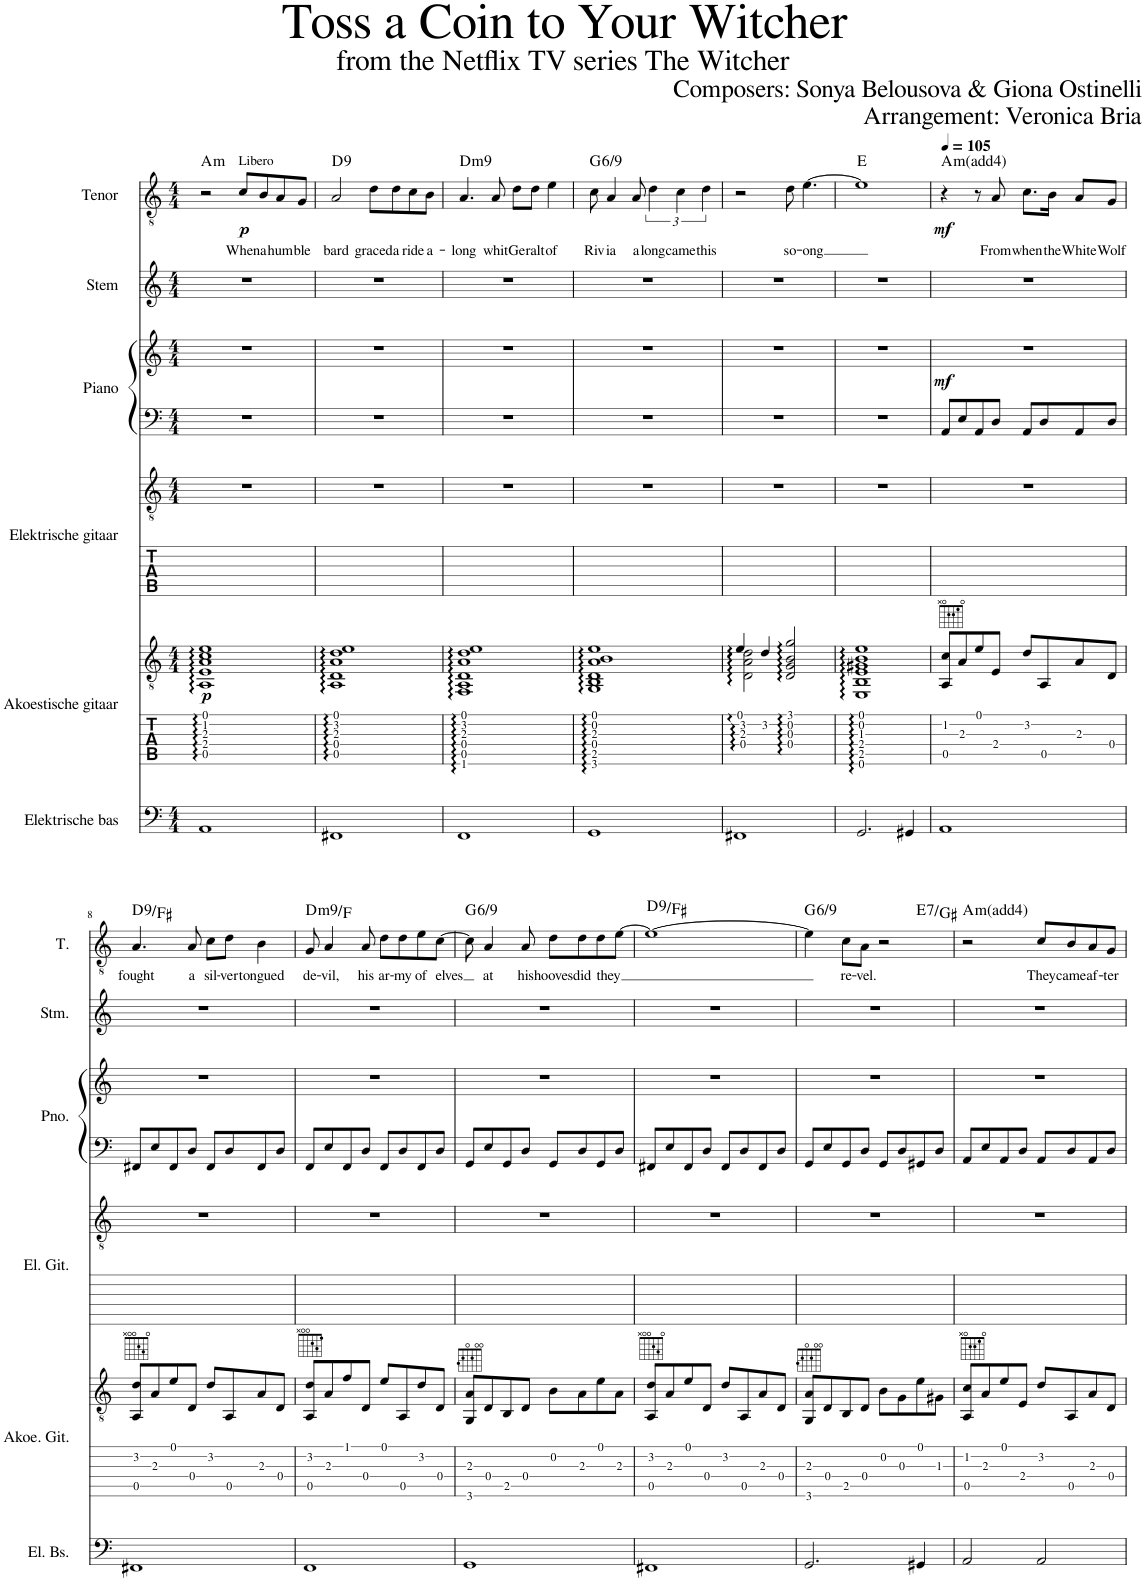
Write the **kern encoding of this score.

**kern	**kern	**kern	**dynam	**kern	**kern	**kern	**kern	**dynam	**kern	**kern	**text	**dynam	**harte
*part6	*part5	*part5	*part5	*part4	*part4	*part3	*part3	*part3	*part2	*part1	*part1	*part1	*part1
*staff9	*staff8	*staff7	*staff7/8	*staff6	*staff5	*staff4	*staff3	*staff3/4	*staff2	*staff1	*staff1	*staff1	*
*I"Elektrische bas	*I"Akoestische gitaar	*	*	*I"Elektrische gitaar	*	*I"Piano	*	*	*I"Stem	*I"Tenor	*	*	*
*I'El. Bs.	*I'Akoe. Git.	*	*	*I'El. Git.	*	*I'Pno.	*	*	*I'Stm.	*I'T.	*	*	*
*	*stria6	*	*	*stria6	*	*	*	*	*	*	*	*	*
*clefF4	*	*clefGv2	*	*	*clefGv2	*clefF4	*clefG2	*	*clefG2	*clefGv2	*	*	*
*Trd7c12	*	*	*	*	*	*	*	*	*	*	*	*	*
*k[]	*k[]	*k[]	*	*k[]	*k[]	*k[]	*k[]	*	*k[]	*k[]	*	*	*
*M4/4	*M4/4	*M4/4	*	*M4/4	*M4/4	*M4/4	*M4/4	*	*M4/4	*M4/4	*	*	*
=1	=1	=1	=1	=1	=1	=1	=1	=1	=1	=1	=1	=1	=1
!	!	!	!LO:DY:b	!	!	!	!	!	!	!	!	!	!LO:H:kt=m
1AA	1AA 1E 1A 1c 1e	1AA 1E 1A 1c 1e	p	1r	1r	1r	1r	.	1r	2r	.	.	A:min
!	!	!	!	!	!	!	!	!	!	!LO:TX:a:t=Libero	!	!	!
!	!	!	!	!	!	!	!	!	!	!	!LO:LY:b	!LO:DY:b	!
.	.	.	.	.	.	.	.	.	.	8c/L	When	p	.
!	!	!	!	!	!	!	!	!	!	!	!LO:LY:b	!	!
.	.	.	.	.	.	.	.	.	.	8B/	a	.	.
!	!	!	!	!	!	!	!	!	!	!	!LO:LY:b	!	!
.	.	.	.	.	.	.	.	.	.	8A/	hum-	.	.
!	!	!	!	!	!	!	!	!	!	!	!LO:LY:b	!	!
.	.	.	.	.	.	.	.	.	.	8G/J	-ble	.	.
=2	=2	=2	=2	=2	=2	=2	=2	=2	=2	=2	=2	=2	=2
!	!	!	!	!	!	!	!	!	!	!	!LO:LY:b	!	!LO:H:kt=9
1FF#X	1AA 1D 1A 1d 1e	1AA 1D 1A 1d 1e	.	1r	1r	1r	1r	.	1r	2A/	bard	.	D:9
!	!	!	!	!	!	!	!	!	!	!	!LO:LY:b	!	!
.	.	.	.	.	.	.	.	.	.	8d\L	graced	.	.
!	!	!	!	!	!	!	!	!	!	!	!LO:LY:b	!	!
.	.	.	.	.	.	.	.	.	.	8d\	a	.	.
!	!	!	!	!	!	!	!	!	!	!	!LO:LY:b	!	!
.	.	.	.	.	.	.	.	.	.	8c\	ride	.	.
!	!	!	!	!	!	!	!	!	!	!	!LO:LY:b	!	!
.	.	.	.	.	.	.	.	.	.	8B\J	a-	.	.
=3	=3	=3	=3	=3	=3	=3	=3	=3	=3	=3	=3	=3	=3
!	!	!	!	!	!	!	!	!	!	!	!LO:LY:b	!	!LO:H:kt=m9
1FF	1FF 1AA 1D 1A 1d 1e	1FF 1AA 1D 1A 1d 1e	.	1r	1r	1r	1r	.	1r	4.A/	-long	.	D:min9
!	!	!	!	!	!	!	!	!	!	!	!LO:LY:b	!	!
.	.	.	.	.	.	.	.	.	.	8A/	whit	.	.
!	!	!	!	!	!	!	!	!	!	!	!LO:LY:b	!	!
.	.	.	.	.	.	.	.	.	.	8d\L	Ge-	.	.
!	!	!	!	!	!	!	!	!	!	!	!LO:LY:b	!	!
.	.	.	.	.	.	.	.	.	.	8d\J	-ralt	.	.
!	!	!	!	!	!	!	!	!	!	!	!LO:LY:b	!	!
.	.	.	.	.	.	.	.	.	.	4e\	of	.	.
=4	=4	=4	=4	=4	=4	=4	=4	=4	=4	=4	=4	=4	=4
!	!	!	!	!	!	!	!	!	!	!	!LO:LY:b	!	!LO:H:kt=/6
1GG	1GG 1BB 1D 1A 1B 1e	1GG 1BB 1D 1A 1B 1e	.	1r	1r	1r	1r	.	1r	8c\	Riv-	.	G:maj6(9)
!	!	!	!	!	!	!	!	!	!	!	!LO:LY:b	!	!
.	.	.	.	.	.	.	.	.	.	4A/	-ia	.	.
!	!	!	!	!	!	!	!	!	!	!	!LO:LY:b	!	!
.	.	.	.	.	.	.	.	.	.	8A/	a-	.	.
!	!	!	!	!	!	!	!	!	!	!	!LO:LY:b	!	!
.	.	.	.	.	.	.	.	.	.	6d\	-long	.	.
!	!	!	!	!	!	!	!	!	!	!	!LO:LY:b	!	!
.	.	.	.	.	.	.	.	.	.	6c\	came	.	.
!	!	!	!	!	!	!	!	!	!	!	!LO:LY:b	!	!
.	.	.	.	.	.	.	.	.	.	6d\	this	.	.
=5	=5	=5	=5	=5	=5	=5	=5	=5	=5	=5	=5	=5	=5
*	*^	*^	*	*	*	*	*	*	*	*	*	*	*
1FF#X	2D 2A 2d	4e:	2D\ 2A\ 2d\	4e/	.	1r	1r	1r	1r	.	1r	2r	.	.	.
.	.	4d	.	4d/	.	.	.	.	.	.	.	.	.	.	.
!	!	!	!	!	!	!	!	!	!	!	!	!	!LO:LY:b	!	!
.	2D 2G 2B 2g	2ryy	2D/ 2G/ 2B/ 2g/	2ryy	.	.	.	.	.	.	.	8d\	so-	.	.
!	!	!	!	!	!	!	!	!	!	!	!	!	!LO:LY:b	!	!
.	.	.	.	.	.	.	.	.	.	.	.	[4.e\	-ong	.	.
*	*v	*v	*	*	*	*	*	*	*	*	*	*	*	*	*
*	*	*v	*v	*	*	*	*	*	*	*	*	*	*	*
=6	=6	=6	=6	=6	=6	=6	=6	=6	=6	=6	=6	=6	=6
2.GG/	1EE 1BB 1E 1G# 1B 1e	1EE 1BB 1E 1G#X 1B 1e	.	1r	1r	1r	1r	.	1r	1e]	.	.	E:maj
4GG#X/	.	.	.	.	.	.	.	.	.	.	.	.	.
=7	=7	=7	=7	=7	=7	=7	=7	=7	=7	=7	=7	=7	=7
*	*	*	*	*	*	*	*	*	*	*MM105	*	*	*
!	!	!	!	!	!	!	!	!LO:DY:a=2	!	!	!	!LO:DY:b	!LO:H:kt=m
1AA	8AA\ 8c\L	8AA/ 8c/L	.	1r	1r	8AA/L	1r	mf	1r	4r	.	mf	A:min(4)
.	8AJ	8A/	.	.	.	8E/	.	.	.	.	.	.	.
.	8eL	8e/	.	.	.	8AA/	.	.	.	8r	.	.	.
!	!	!	!	!	!	!	!	!	!	!	!LO:LY:b	!	!
.	8EJ	8E/J	.	.	.	8D/J	.	.	.	8A/	From	.	.
!	!	!	!	!	!	!	!	!	!	!	!LO:LY:b	!	!
.	8dL	8d/L	.	.	.	8AA/L	.	.	.	8.c\L	when	.	.
.	8AAJ	8AA/	.	.	.	8D/	.	.	.	.	.	.	.
!	!	!	!	!	!	!	!	!	!	!	!LO:LY:b	!	!
.	.	.	.	.	.	.	.	.	.	16B\Jk	the	.	.
!	!	!	!	!	!	!	!	!	!	!	!LO:LY:b	!	!
.	8AL	8A/	.	.	.	8AA/	.	.	.	8A/L	White	.	.
!	!	!	!	!	!	!	!	!	!	!	!LO:LY:b	!	!
.	8DJ	8D/J	.	.	.	8D/J	.	.	.	8Gn/J	Wolf	.	.
!!LO:LB:g=z
=8	=8	=8	=8	=8	=8	=8	=8	=8	=8	=8	=8	=8	=8
!	!	!	!	!	!	!	!	!	!	!	!LO:LY:b	!	!LO:H:kt=9
1FF#X	8AA\ 8d\L	8AA/ 8d/L	.	1r	1r	8FF#X/L	1r	.	1r	4.A/	fought	.	D:9/3
.	8AJ	8A/	.	.	.	8E/	.	.	.	.	.	.	.
.	8eL	8e/	.	.	.	8FF#/	.	.	.	.	.	.	.
!	!	!	!	!	!	!	!	!	!	!	!LO:LY:b	!	!
.	8DJ	8D/J	.	.	.	8D/J	.	.	.	8A/	a	.	.
!	!	!	!	!	!	!	!	!	!	!	!LO:LY:b	!	!
.	8dL	8d/L	.	.	.	8FF#/L	.	.	.	8c\L	sil-	.	.
!	!	!	!	!	!	!	!	!	!	!	!LO:LY:b	!	!
.	8AAJ	8AA/	.	.	.	8D/	.	.	.	8d\J	-ver-	.	.
!	!	!	!	!	!	!	!	!	!	!	!LO:LY:b	!	!
.	8AL	8A/	.	.	.	8FF#/	.	.	.	4B\	-tongued	.	.
.	8DJ	8D/J	.	.	.	8D/J	.	.	.	.	.	.	.
=9	=9	=9	=9	=9	=9	=9	=9	=9	=9	=9	=9	=9	=9
!	!	!	!	!	!	!	!	!	!	!	!LO:LY:b	!	!LO:H:kt=m9
1FF	8AA\ 8d\L	8AA/ 8d/L	.	1r	1r	8FF/L	1r	.	1r	8G/	de-	.	D:min9/b3
!	!	!	!	!	!	!	!	!	!	!	!LO:LY:b	!	!
.	8AJ	8A/	.	.	.	8E/	.	.	.	4A/	-vil,	.	.
.	8fL	8f/	.	.	.	8FF/	.	.	.	.	.	.	.
!	!	!	!	!	!	!	!	!	!	!	!LO:LY:b	!	!
.	8DJ	8D/J	.	.	.	8D/J	.	.	.	8A/	his	.	.
!	!	!	!	!	!	!	!	!	!	!	!LO:LY:b	!	!
.	8eL	8e/L	.	.	.	8FF/L	.	.	.	8d\L	ar-	.	.
!	!	!	!	!	!	!	!	!	!	!	!LO:LY:b	!	!
.	8AAJ	8AA/	.	.	.	8D/	.	.	.	8d\	-my	.	.
!	!	!	!	!	!	!	!	!	!	!	!LO:LY:b	!	!
.	8dL	8d/	.	.	.	8FF/	.	.	.	8e\	of	.	.
!	!	!	!	!	!	!	!	!	!	!	!LO:LY:b	!	!
.	8DJ	8D/J	.	.	.	8D/J	.	.	.	[8c\J	elves	.	.
=10	=10	=10	=10	=10	=10	=10	=10	=10	=10	=10	=10	=10	=10
!	!	!	!	!	!	!	!	!	!	!	!	!	!LO:H:kt=/6
1GG	8GG\ 8A\L	8GG/ 8A/L	.	1r	1r	8GG/L	1r	.	1r	8c\]	.	.	G:maj6(9)
!	!	!	!	!	!	!	!	!	!	!	!LO:LY:b	!	!
.	8DJ	8D/	.	.	.	8E/	.	.	.	4A/	at	.	.
.	8BBL	8BB/	.	.	.	8GG/	.	.	.	.	.	.	.
!	!	!	!	!	!	!	!	!	!	!	!LO:LY:b	!	!
.	8DJ	8D/J	.	.	.	8D/J	.	.	.	8A/	his	.	.
!	!	!	!	!	!	!	!	!	!	!	!LO:LY:b	!	!
.	8BL	8B\L	.	.	.	8GG/L	.	.	.	8d\L	hooves	.	.
!	!	!	!	!	!	!	!	!	!	!	!LO:LY:b	!	!
.	8AJ	8A\	.	.	.	8D/	.	.	.	8d\	did	.	.
!	!	!	!	!	!	!	!	!	!	!	!LO:LY:b	!	!
.	8eL	8e\	.	.	.	8GG/	.	.	.	8d\	they	.	.
.	8AJ	8A\J	.	.	.	8D/J	.	.	.	[8e\J	.	.	.
=11	=11	=11	=11	=11	=11	=11	=11	=11	=11	=11	=11	=11	=11
!	!	!	!	!	!	!	!	!	!	!	!	!	!LO:H:kt=9
1FF#X	8AA\ 8d\L	8AA/ 8d/L	.	1r	1r	8FF#X/L	1r	.	1r	1e_	.	.	D:9/3
.	8AJ	8A/	.	.	.	8E/	.	.	.	.	.	.	.
.	8eL	8e/	.	.	.	8FF#/	.	.	.	.	.	.	.
.	8DJ	8D/J	.	.	.	8D/J	.	.	.	.	.	.	.
.	8dL	8d/L	.	.	.	8FF#/L	.	.	.	.	.	.	.
.	8AAJ	8AA/	.	.	.	8D/	.	.	.	.	.	.	.
.	8AL	8A/	.	.	.	8FF#/	.	.	.	.	.	.	.
.	8DJ	8D/J	.	.	.	8D/J	.	.	.	.	.	.	.
=12	=12	=12	=12	=12	=12	=12	=12	=12	=12	=12	=12	=12	=12
!	!	!	!	!	!	!	!	!	!	!	!	!	!LO:H:kt=/6
*	*	*	*	*	*	*	*	*	*	*^	*	*	*
2.GG/	8GG\ 8A\L	8GG/ 8A/L	.	1r	1r	8GG/L	1r	.	1r	4e\]	2.ryy	.	.	G:maj6(9)
.	8DJ	8D/	.	.	.	8E/	.	.	.	.	.	.	.	.
!	!	!	!	!	!	!	!	!	!	!	!	!LO:LY:b	!	!
.	8BBL	8BB/	.	.	.	8GG/	.	.	.	8c\L	.	re-	.	.
!	!	!	!	!	!	!	!	!	!	!	!	!LO:LY:b	!	!
.	8DJ	8D/J	.	.	.	8D/J	.	.	.	8A\J	.	-vel.	.	.
.	8BL	8B\L	.	.	.	8GG/L	.	.	.	2r	.	.	.	.
.	8GJ	8G\	.	.	.	8D/	.	.	.	.	.	.	.	.
!	!	!	!	!	!	!	!	!	!	!	!	!	!	!LO:H:kt=7
4GG#X/	8eL	8e\	.	.	.	8GG#X/	.	.	.	.	4ryy	.	.	E:7/3
.	8G#J	8G#X\J	.	.	.	8D/J	.	.	.	.	.	.	.	.
=13	=13	=13	=13	=13	=13	=13	=13	=13	=13	=13	=13	=13	=13	=13
!	!	!	!	!	!	!	!	!	!	!	!	!	!	!LO:H:kt=m
*	*	*	*	*	*	*	*	*	*	*v	*v	*	*	*
2AA/	8AA\ 8c\L	8AA/ 8c/L	.	1r	1r	8AA/L	1r	.	1r	2r	.	.	A:min(4)
.	8AJ	8A/	.	.	.	8E/	.	.	.	.	.	.	.
.	8eL	8e/	.	.	.	8AA/	.	.	.	.	.	.	.
.	8EJ	8E/J	.	.	.	8D/J	.	.	.	.	.	.	.
!	!	!	!	!	!	!	!	!	!	!	!LO:LY:b	!	!
2AA/	8dL	8d/L	.	.	.	8AA/L	.	.	.	8c/L	They	.	.
!	!	!	!	!	!	!	!	!	!	!	!LO:LY:b	!	!
.	8AAJ	8AA/	.	.	.	8D/	.	.	.	8B/	came	.	.
!	!	!	!	!	!	!	!	!	!	!	!LO:LY:b	!	!
.	8AL	8A/	.	.	.	8AA/	.	.	.	8A/	af-	.	.
!	!	!	!	!	!	!	!	!	!	!	!LO:LY:b	!	!
.	8DJ	8D/J	.	.	.	8D/J	.	.	.	8Gn/J	-ter	.	.
=	=	=	=	=	=	=	=	=	=	=	=	=	=
*-	*-	*-	*-	*-	*-	*-	*-	*-	*-	*-	*-	*-	*-
